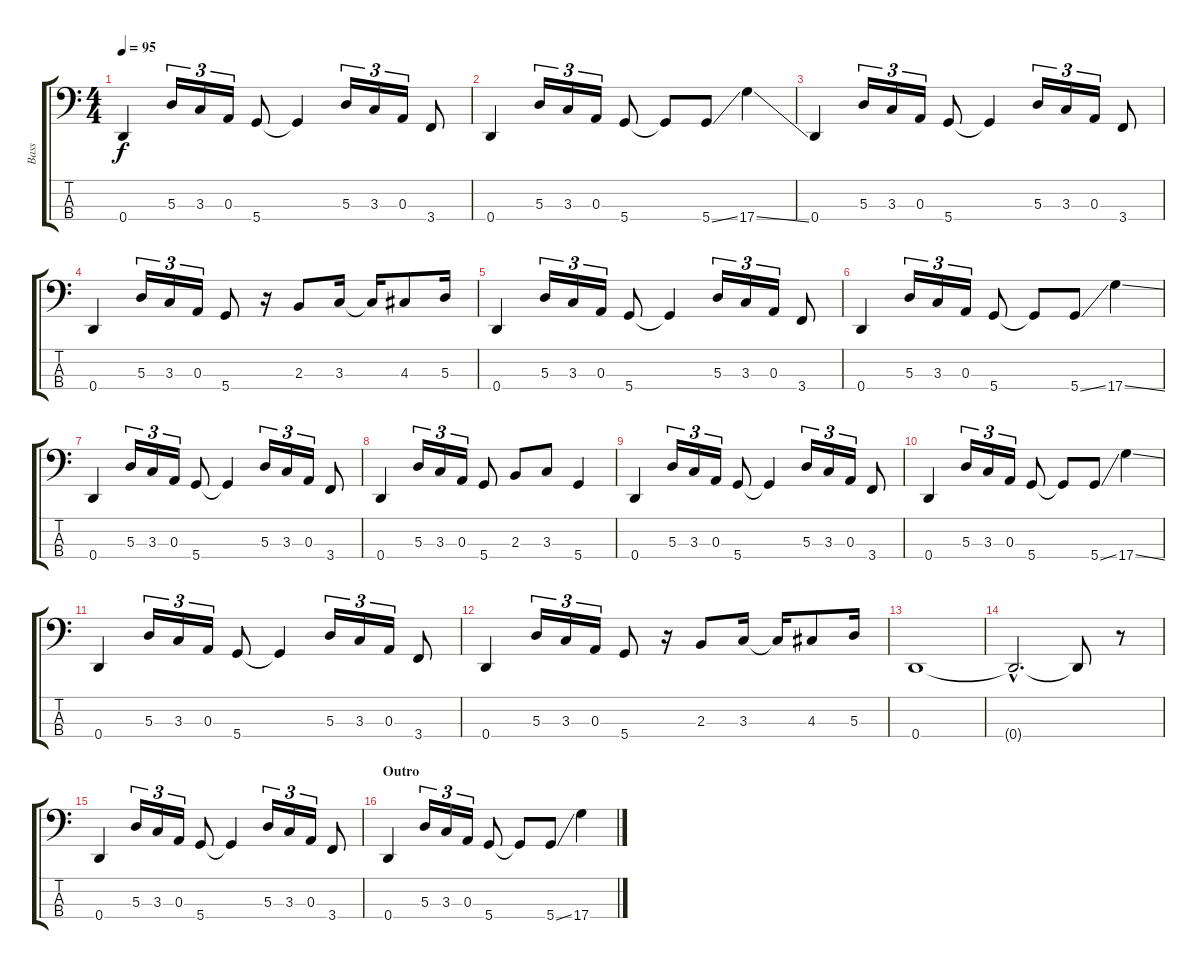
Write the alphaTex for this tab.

\track ("Bass" "Bass") {instrument electricbassfinger}
\staff {score tabs}
\tuning (G2 D2 A1 D1) {hide}
\ts (4 4)
\tempo 95
\clef f4
\ks c
0.4.4{dy f} 5.3.16{tu (3 2)} 3.3.16{tu (3 2)} 0.3.16{tu (3 2)} 5.4.8 5.4{t}.4 5.3.16{tu (3 2)} 3.3.16{tu (3 2)} 0.3.16{tu (3 2)} 3.4.8 |
0.4.4 5.3.16{tu (3 2)} 3.3.16{tu (3 2)} 0.3.16{tu (3 2)} 5.4.8 5.4{t}.8 5.4{ss}.8 17.4{ss}.4 |
0.4.4 5.3.16{tu (3 2)} 3.3.16{tu (3 2)} 0.3.16{tu (3 2)} 5.4.8 5.4{t}.4 5.3.16{tu (3 2)} 3.3.16{tu (3 2)} 0.3.16{tu (3 2)} 3.4.8 |
0.4.4 5.3.16{tu (3 2)} 3.3.16{tu (3 2)} 0.3.16{tu (3 2)} 5.4.8 r.16 2.3.8 3.3.16 3.3{t}.16 4.3.8 5.3.16 |
0.4.4 5.3.16{tu (3 2)} 3.3.16{tu (3 2)} 0.3.16{tu (3 2)} 5.4.8 5.4{t}.4 5.3.16{tu (3 2)} 3.3.16{tu (3 2)} 0.3.16{tu (3 2)} 3.4.8 |
0.4.4 5.3.16{tu (3 2)} 3.3.16{tu (3 2)} 0.3.16{tu (3 2)} 5.4.8 5.4{t}.8 5.4{ss}.8 17.4{ss}.4 |
0.4.4 5.3.16{tu (3 2)} 3.3.16{tu (3 2)} 0.3.16{tu (3 2)} 5.4.8 5.4{t}.4 5.3.16{tu (3 2)} 3.3.16{tu (3 2)} 0.3.16{tu (3 2)} 3.4.8 |
0.4.4 5.3.16{tu (3 2)} 3.3.16{tu (3 2)} 0.3.16{tu (3 2)} 5.4.8 2.3.8 3.3.8 5.4.4 |
0.4.4 5.3.16{tu (3 2)} 3.3.16{tu (3 2)} 0.3.16{tu (3 2)} 5.4.8 5.4{t}.4 5.3.16{tu (3 2)} 3.3.16{tu (3 2)} 0.3.16{tu (3 2)} 3.4.8 |
0.4.4 5.3.16{tu (3 2)} 3.3.16{tu (3 2)} 0.3.16{tu (3 2)} 5.4.8 5.4{t}.8 5.4{ss}.8 17.4{ss}.4 |
0.4.4 5.3.16{tu (3 2)} 3.3.16{tu (3 2)} 0.3.16{tu (3 2)} 5.4.8 5.4{t}.4 5.3.16{tu (3 2)} 3.3.16{tu (3 2)} 0.3.16{tu (3 2)} 3.4.8 |
0.4.4 5.3.16{tu (3 2)} 3.3.16{tu (3 2)} 0.3.16{tu (3 2)} 5.4.8 r.16 2.3.8 3.3.16 3.3{t}.16 4.3.8 5.3.16 |
0.4.1 |
0.4{hac t}.2{d} 0.4{t}.8 r.8 |
0.4.4 5.3.16{tu (3 2)} 3.3.16{tu (3 2)} 0.3.16{tu (3 2)} 5.4.8 5.4{t}.4 5.3.16{tu (3 2)} 3.3.16{tu (3 2)} 0.3.16{tu (3 2)} 3.4.8 |
\section ("" "Outro")
0.4.4 5.3.16{tu (3 2)} 3.3.16{tu (3 2)} 0.3.16{tu (3 2)} 5.4.8 5.4{t}.8 5.4{ss}.8 17.4{ss}.4
